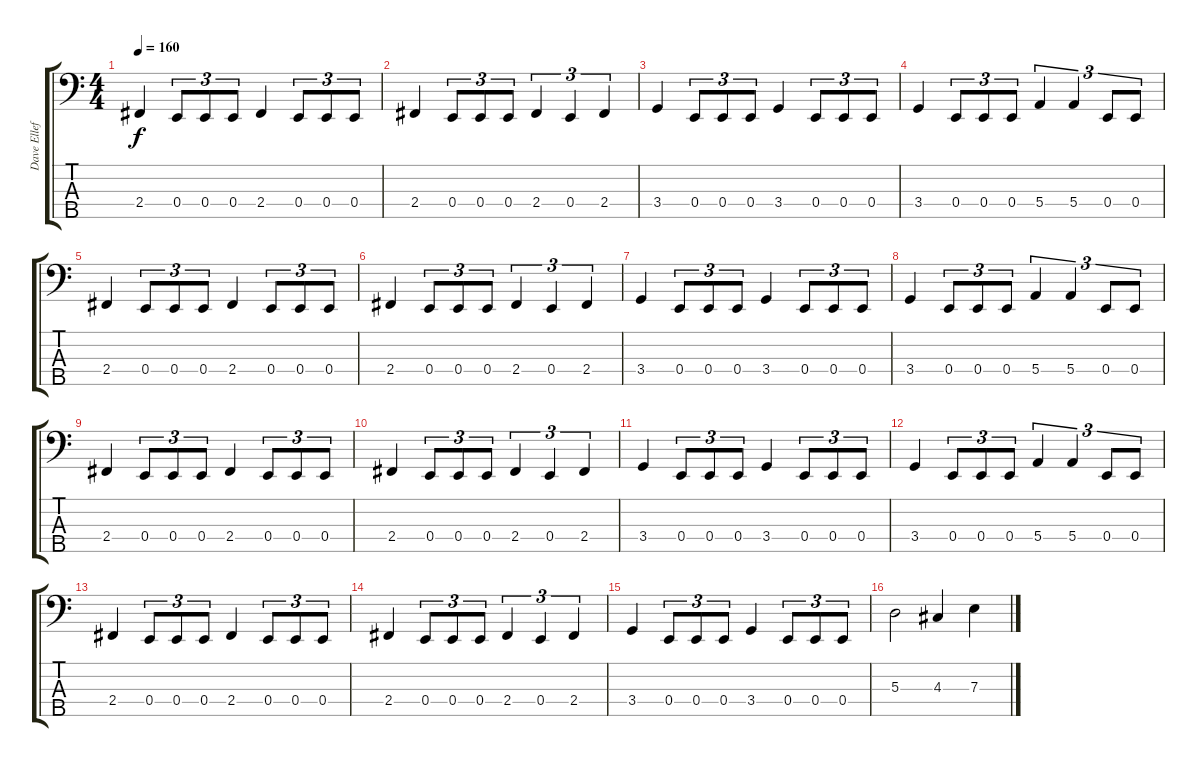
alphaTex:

\track ("Dave Ellefson" "Dave Ellef") {instrument electricbasspick}
\staff {score tabs}
\tuning (G2 D2 A1 E1 B0) {hide}
\ts (4 4)
\tempo 160
\clef f4
\ks c
2.4.4{dy f} 0.4.8{tu (3 2)} 0.4.8{tu (3 2)} 0.4.8{tu (3 2)} 2.4.4 0.4.8{tu (3 2)} 0.4.8{tu (3 2)} 0.4.8{tu (3 2)} |
2.4.4 0.4.8{tu (3 2)} 0.4.8{tu (3 2)} 0.4.8{tu (3 2)} 2.4.4{tu (3 2)} 0.4.4{tu (3 2)} 2.4.4{tu (3 2)} |
3.4.4 0.4.8{tu (3 2)} 0.4.8{tu (3 2)} 0.4.8{tu (3 2)} 3.4.4 0.4.8{tu (3 2)} 0.4.8{tu (3 2)} 0.4.8{tu (3 2)} |
3.4.4 0.4.8{tu (3 2)} 0.4.8{tu (3 2)} 0.4.8{tu (3 2)} 5.4.4{tu (3 2)} 5.4.4{tu (3 2)} 0.4.8{tu (3 2)} 0.4.8{tu (3 2)} |
2.4.4 0.4.8{tu (3 2)} 0.4.8{tu (3 2)} 0.4.8{tu (3 2)} 2.4.4 0.4.8{tu (3 2)} 0.4.8{tu (3 2)} 0.4.8{tu (3 2)} |
2.4.4 0.4.8{tu (3 2)} 0.4.8{tu (3 2)} 0.4.8{tu (3 2)} 2.4.4{tu (3 2)} 0.4.4{tu (3 2)} 2.4.4{tu (3 2)} |
3.4.4 0.4.8{tu (3 2)} 0.4.8{tu (3 2)} 0.4.8{tu (3 2)} 3.4.4 0.4.8{tu (3 2)} 0.4.8{tu (3 2)} 0.4.8{tu (3 2)} |
3.4.4 0.4.8{tu (3 2)} 0.4.8{tu (3 2)} 0.4.8{tu (3 2)} 5.4.4{tu (3 2)} 5.4.4{tu (3 2)} 0.4.8{tu (3 2)} 0.4.8{tu (3 2)} |
2.4.4 0.4.8{tu (3 2)} 0.4.8{tu (3 2)} 0.4.8{tu (3 2)} 2.4.4 0.4.8{tu (3 2)} 0.4.8{tu (3 2)} 0.4.8{tu (3 2)} |
2.4.4 0.4.8{tu (3 2)} 0.4.8{tu (3 2)} 0.4.8{tu (3 2)} 2.4.4{tu (3 2)} 0.4.4{tu (3 2)} 2.4.4{tu (3 2)} |
3.4.4 0.4.8{tu (3 2)} 0.4.8{tu (3 2)} 0.4.8{tu (3 2)} 3.4.4 0.4.8{tu (3 2)} 0.4.8{tu (3 2)} 0.4.8{tu (3 2)} |
3.4.4 0.4.8{tu (3 2)} 0.4.8{tu (3 2)} 0.4.8{tu (3 2)} 5.4.4{tu (3 2)} 5.4.4{tu (3 2)} 0.4.8{tu (3 2)} 0.4.8{tu (3 2)} |
2.4.4 0.4.8{tu (3 2)} 0.4.8{tu (3 2)} 0.4.8{tu (3 2)} 2.4.4 0.4.8{tu (3 2)} 0.4.8{tu (3 2)} 0.4.8{tu (3 2)} |
2.4.4 0.4.8{tu (3 2)} 0.4.8{tu (3 2)} 0.4.8{tu (3 2)} 2.4.4{tu (3 2)} 0.4.4{tu (3 2)} 2.4.4{tu (3 2)} |
3.4.4 0.4.8{tu (3 2)} 0.4.8{tu (3 2)} 0.4.8{tu (3 2)} 3.4.4 0.4.8{tu (3 2)} 0.4.8{tu (3 2)} 0.4.8{tu (3 2)} |
5.3.2 4.3.4 7.3.4
